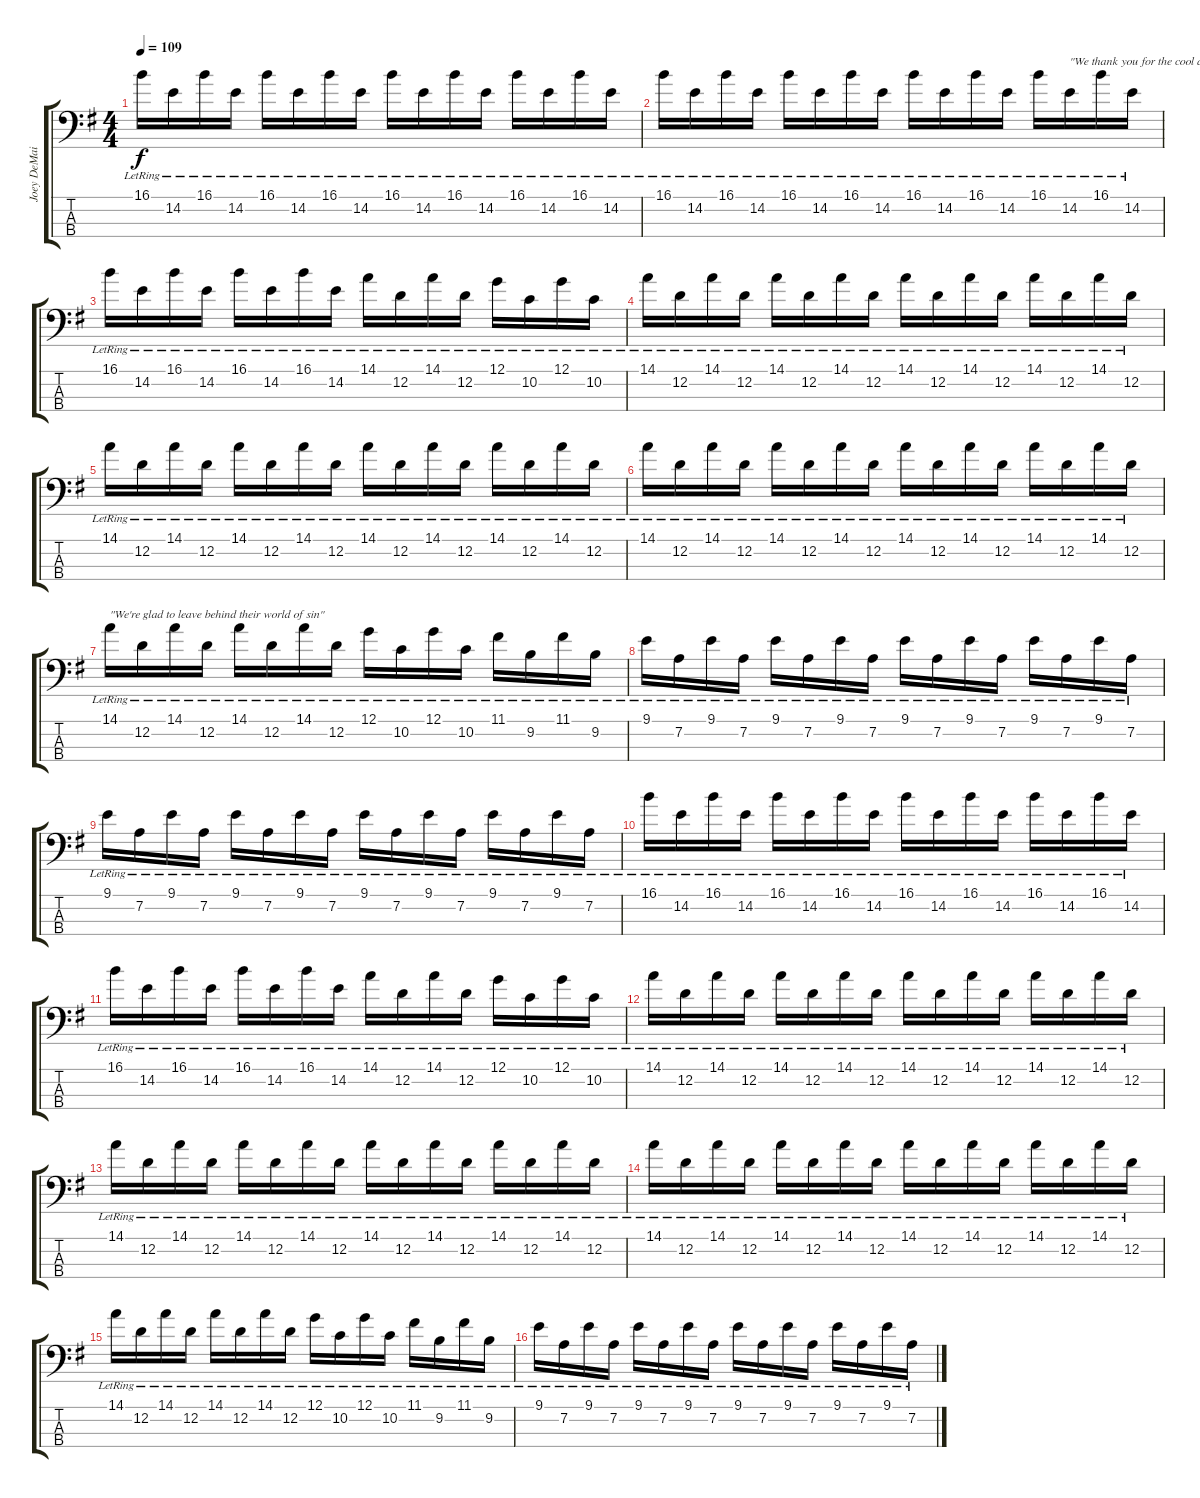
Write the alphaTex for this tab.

\track ("Joey DeMaio" "Joey DeMai") {instrument electricbassfinger}
\staff {score tabs}
\tuning (G2 D2 A1 E1) {hide}
\ts (4 4)
\tempo 109
\clef f4
\ks g
16.1{lr}.16{dy f} 14.2{lr}.16 16.1{lr}.16 14.2{lr}.16 16.1{lr}.16 14.2{lr}.16 16.1{lr}.16 14.2{lr}.16 16.1{lr}.16 14.2{lr}.16 16.1{lr}.16 14.2{lr}.16 16.1{lr}.16 14.2{lr}.16 16.1{lr}.16 14.2{lr}.16 |
16.1{lr}.16 14.2{lr}.16 16.1{lr}.16 14.2{lr}.16 16.1{lr}.16 14.2{lr}.16 16.1{lr}.16 14.2{lr}.16 16.1{lr}.16 14.2{lr}.16 16.1{lr}.16 14.2{lr}.16 16.1{lr}.16 14.2{lr}.16{txt "\"We thank you for the cool aid, Reverend Jim\""} 16.1{lr}.16 14.2{lr}.16 |
16.1{lr}.16 14.2{lr}.16 16.1{lr}.16 14.2{lr}.16 16.1{lr}.16 14.2{lr}.16 16.1{lr}.16 14.2{lr}.16 14.1{lr}.16 12.2{lr}.16 14.1{lr}.16 12.2{lr}.16 12.1{lr}.16 10.2{lr}.16 12.1{lr}.16 10.2{lr}.16 |
14.1{lr}.16 12.2{lr}.16 14.1{lr}.16 12.2{lr}.16 14.1{lr}.16 12.2{lr}.16 14.1{lr}.16 12.2{lr}.16 14.1{lr}.16 12.2{lr}.16 14.1{lr}.16 12.2{lr}.16 14.1{lr}.16 12.2{lr}.16 14.1{lr}.16 12.2{lr}.16 |
14.1{lr}.16 12.2{lr}.16 14.1{lr}.16 12.2{lr}.16 14.1{lr}.16 12.2{lr}.16 14.1{lr}.16 12.2{lr}.16 14.1{lr}.16 12.2{lr}.16 14.1{lr}.16 12.2{lr}.16 14.1{lr}.16 12.2{lr}.16 14.1{lr}.16 12.2{lr}.16 |
14.1{lr}.16 12.2{lr}.16 14.1{lr}.16 12.2{lr}.16 14.1{lr}.16 12.2{lr}.16 14.1{lr}.16 12.2{lr}.16 14.1{lr}.16 12.2{lr}.16 14.1{lr}.16 12.2{lr}.16 14.1{lr}.16 12.2{lr}.16 14.1{lr}.16 12.2{lr}.16 |
14.1{lr}.16{txt "\"We're glad to leave behind their world of sin\""} 12.2{lr}.16 14.1{lr}.16 12.2{lr}.16 14.1{lr}.16 12.2{lr}.16 14.1{lr}.16 12.2{lr}.16 12.1{lr}.16 10.2{lr}.16 12.1{lr}.16 10.2{lr}.16 11.1{lr}.16 9.2{lr}.16 11.1{lr}.16 9.2{lr}.16 |
9.1{lr}.16 7.2{lr}.16 9.1{lr}.16 7.2{lr}.16 9.1{lr}.16 7.2{lr}.16 9.1{lr}.16 7.2{lr}.16 9.1{lr}.16 7.2{lr}.16 9.1{lr}.16 7.2{lr}.16 9.1{lr}.16 7.2{lr}.16 9.1{lr}.16 7.2{lr}.16 |
9.1{lr}.16 7.2{lr}.16 9.1{lr}.16 7.2{lr}.16 9.1{lr}.16 7.2{lr}.16 9.1{lr}.16 7.2{lr}.16 9.1{lr}.16 7.2{lr}.16 9.1{lr}.16 7.2{lr}.16 9.1{lr}.16 7.2{lr}.16 9.1{lr}.16 7.2{lr}.16 |
16.1{lr}.16 14.2{lr}.16 16.1{lr}.16 14.2{lr}.16 16.1{lr}.16 14.2{lr}.16 16.1{lr}.16 14.2{lr}.16 16.1{lr}.16 14.2{lr}.16 16.1{lr}.16 14.2{lr}.16 16.1{lr}.16 14.2{lr}.16 16.1{lr}.16 14.2{lr}.16 |
16.1{lr}.16 14.2{lr}.16 16.1{lr}.16 14.2{lr}.16 16.1{lr}.16 14.2{lr}.16 16.1{lr}.16 14.2{lr}.16 14.1{lr}.16 12.2{lr}.16 14.1{lr}.16 12.2{lr}.16 12.1{lr}.16 10.2{lr}.16 12.1{lr}.16 10.2{lr}.16 |
14.1{lr}.16 12.2{lr}.16 14.1{lr}.16 12.2{lr}.16 14.1{lr}.16 12.2{lr}.16 14.1{lr}.16 12.2{lr}.16 14.1{lr}.16 12.2{lr}.16 14.1{lr}.16 12.2{lr}.16 14.1{lr}.16 12.2{lr}.16 14.1{lr}.16 12.2{lr}.16 |
14.1{lr}.16 12.2{lr}.16 14.1{lr}.16 12.2{lr}.16 14.1{lr}.16 12.2{lr}.16 14.1{lr}.16 12.2{lr}.16 14.1{lr}.16 12.2{lr}.16 14.1{lr}.16 12.2{lr}.16 14.1{lr}.16 12.2{lr}.16 14.1{lr}.16 12.2{lr}.16 |
14.1{lr}.16 12.2{lr}.16 14.1{lr}.16 12.2{lr}.16 14.1{lr}.16 12.2{lr}.16 14.1{lr}.16 12.2{lr}.16 14.1{lr}.16 12.2{lr}.16 14.1{lr}.16 12.2{lr}.16 14.1{lr}.16 12.2{lr}.16 14.1{lr}.16 12.2{lr}.16 |
14.1{lr}.16 12.2{lr}.16 14.1{lr}.16 12.2{lr}.16 14.1{lr}.16 12.2{lr}.16 14.1{lr}.16 12.2{lr}.16 12.1{lr}.16 10.2{lr}.16 12.1{lr}.16 10.2{lr}.16 11.1{lr}.16 9.2{lr}.16 11.1{lr}.16 9.2{lr}.16 |
9.1{lr}.16 7.2{lr}.16 9.1{lr}.16 7.2{lr}.16 9.1{lr}.16 7.2{lr}.16 9.1{lr}.16 7.2{lr}.16 9.1{lr}.16 7.2{lr}.16 9.1{lr}.16 7.2{lr}.16 9.1{lr}.16 7.2{lr}.16 9.1{lr}.16 7.2{lr}.16
